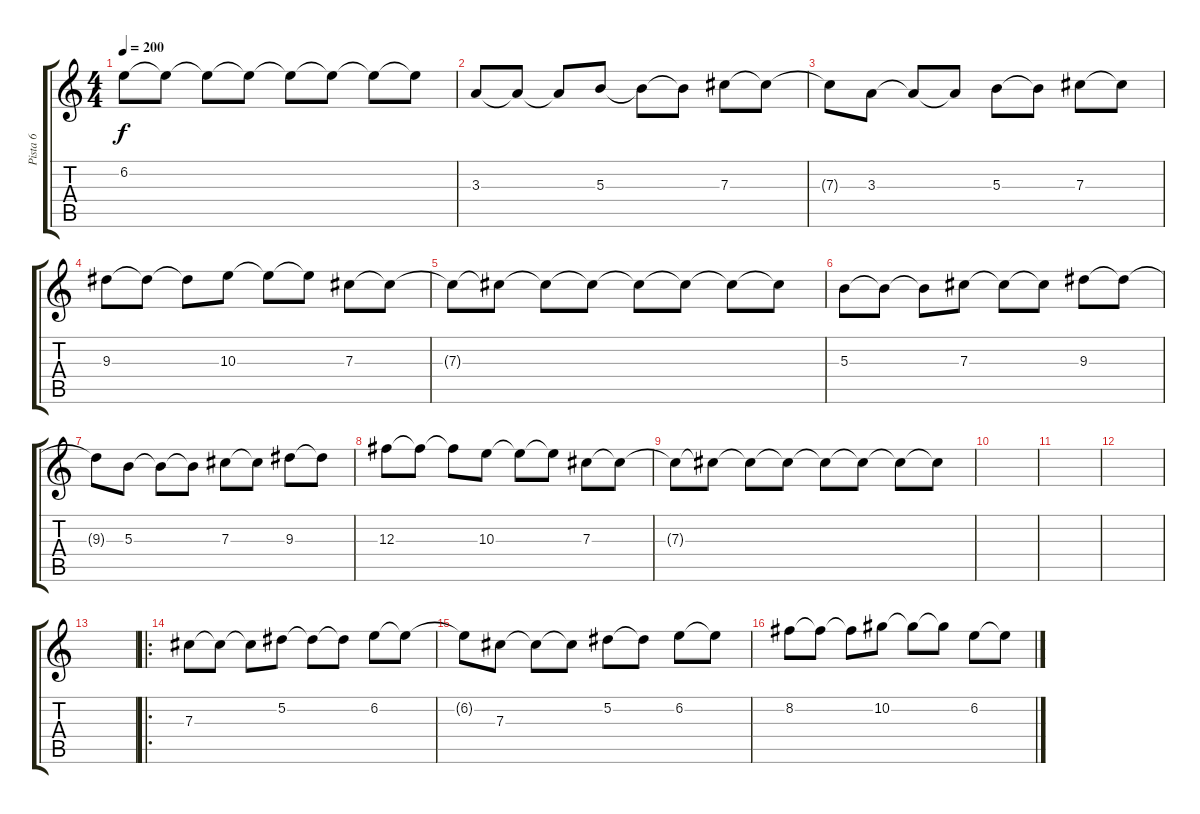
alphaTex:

\track ("Pista 6" "Pista 6") {instrument distortionguitar}
\staff {score tabs}
\tuning (Eb4 Bb3 Gb3 Db3 Ab2 Eb2) {hide}
\ts (4 4)
\tempo 200
\clef g2
\ks c
6.2{t}.8{dy f} 6.2{t}.8 6.2{t}.8 6.2{t}.8 6.2{t}.8 6.2{t}.8 6.2{t}.8 6.2{t}.8 |
3.3.8 3.3{t}.8 3.3{t}.8 5.3.8 5.3{t}.8 5.3{t}.8 7.3.8 7.3{t}.8 |
7.3{t}.8 3.3.8 3.3{t}.8 3.3{t}.8 5.3.8 5.3{t}.8 7.3.8 7.3{t}.8 |
9.3.8 9.3{t}.8 9.3{t}.8 10.3.8 10.3{t}.8 10.3{t}.8 7.3.8 7.3{t}.8 |
7.3{t}.8 7.3{t}.8 7.3{t}.8 7.3{t}.8 7.3{t}.8 7.3{t}.8 7.3{t}.8 7.3{t}.8 |
5.3.8 5.3{t}.8 5.3{t}.8 7.3.8 7.3{t}.8 7.3{t}.8 9.3.8 9.3{t}.8 |
9.3{t}.8 5.3.8 5.3{t}.8 5.3{t}.8 7.3.8 7.3{t}.8 9.3.8 9.3{t}.8 |
12.3.8 12.3{t}.8 12.3{t}.8 10.3.8 10.3{t}.8 10.3{t}.8 7.3.8 7.3{t}.8 |
7.3{t}.8 7.3{t}.8 7.3{t}.8 7.3{t}.8 7.3{t}.8 7.3{t}.8 7.3{t}.8 7.3{t}.8 |
|
|
|
|
\ro
7.3.8 7.3{t}.8 7.3{t}.8 5.2.8 5.2{t}.8 5.2{t}.8 6.2.8 6.2{t}.8 |
6.2{t}.8 7.3.8 7.3{t}.8 7.3{t}.8 5.2.8 5.2{t}.8 6.2.8 6.2{t}.8 |
8.2.8 8.2{t}.8 8.2{t}.8 10.2.8 10.2{t}.8 10.2{t}.8 6.2.8 6.2{t}.8
